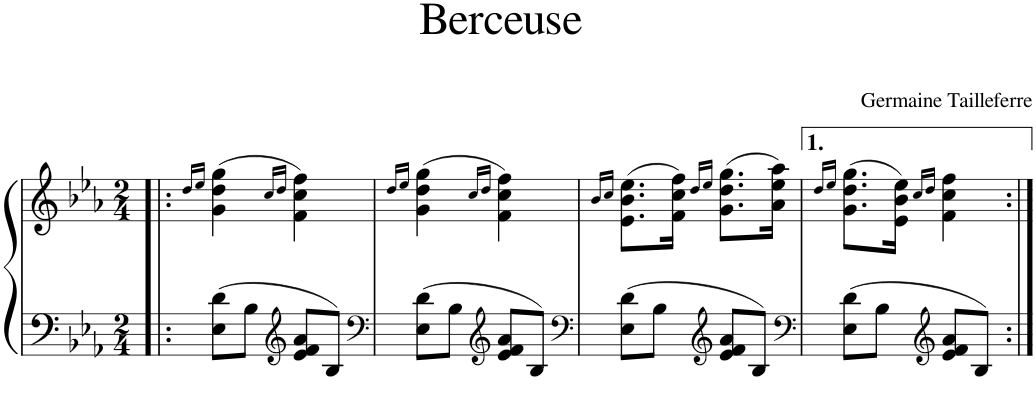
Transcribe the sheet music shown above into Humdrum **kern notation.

**kern	**kern
*part1	*part1
*staff2	*staff1
*I"Piano	*
*I'Pno.	*
*clefF4	*clefG2
*k[b-e-a-]	*k[b-e-a-]
*M2/4	*M2/4
=1!|:	=1!|:
.	16qdd/LL
.	16qee-/JJ
8E-\ 8d\L	(4g\ 4dd\ 4gg\
8B-\J	.
*clefG2	*
.	16qcc/LL
.	16qdd/JJ
8e-/ 8f/ 8a-/L	4f\ 4cc\ 4ff\)
8B-/J	.
=2	=2
*clefF4	*
.	16qdd/LL
.	16qee-/JJ
8E-\ 8d\L	(4g\ 4dd\ 4gg\
8B-\J	.
*clefG2	*
.	16qcc/LL
.	16qdd/JJ
8e-/ 8f/ 8a-/L	4f\ 4cc\ 4ff\)
8B-/J	.
=3	=3
*clefF4	*
.	16qb-/LL
.	16qcc/JJ
8E-\ 8d\L	(8.e-\ 8.b-\ 8.ee-\L
8B-\J	.
.	16f\ 16cc\ 16ff\Jk)
*clefG2	*
.	16qdd/LL
.	16qee-/JJ
8e-/ 8f/ 8a-/L	(8.g\ 8.dd\ 8.gg\L
8B-/J	.
.	16a-\ 16ee-\ 16aa-\Jk)
=4	=4
*clefF4	*
.	16qdd/LL
.	16qee-/JJ
8E-\ 8d\L	(8.g\ 8.dd\ 8.gg\L
8B-\J	.
.	16e-\ 16b-\ 16ee-\Jk)
*clefG2	*
.	16qcc/LL
.	16qdd/JJ
8e-/ 8f/ 8a-/L	4f\ 4cc\ 4ff\
8B-/J	.
=:|!	=:|!
*-	*-
